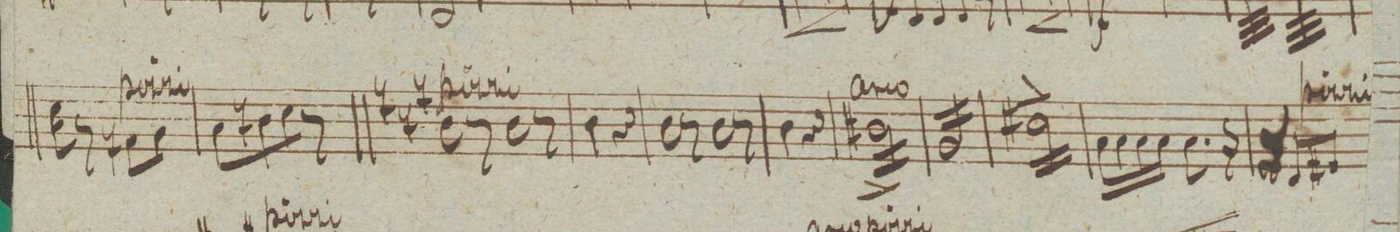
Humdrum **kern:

**kern	**dynam
*I"Alto Viola.	*
*clefC3	*
*k[f#c#g#]	*
*M2/4	*
8d 8B\	.
8r	.
8Gn\L	.
8A\J	.
=24	=24
8B\L	.
8cn\	.
8d\J	.
8r	.
=25||	=25||
*k[]	*
8c\	.
8r	.
8c\	.
8r	.
=26	=26
4c\	.
4r	.
=27	=27
8c\	.
8r	.
8c\	.
8r	.
=28	=28
4c\	.
4r	.
=29	=29
*tremolo	*
16c#X^<\LL	.
16c#\	.
16c#\	.
16c#\	.
16c#\	.
16c#\	.
16c#\	.
16c#\JJ	.
=30	=30
16A/LL	.
16A/	.
16A/	.
16A/	.
16A/	.
16A/	.
16A/	.
16A/JJ	.
=31	=31
16d#X^\LL	.
16d#\	.
16d#\	.
16d#\	.
16d#\	.
16d#\	.
16d#\	.
16d#\JJ	.
*Xtremolo	*
=32	=32
16B\LL	.
16B\	.
16B\	.
16B\JJ	.
8.B\	.
16r	.
=33	=33
4r	.
8E/L	.
8F#X/J	.
=34	=34
*-	*-
